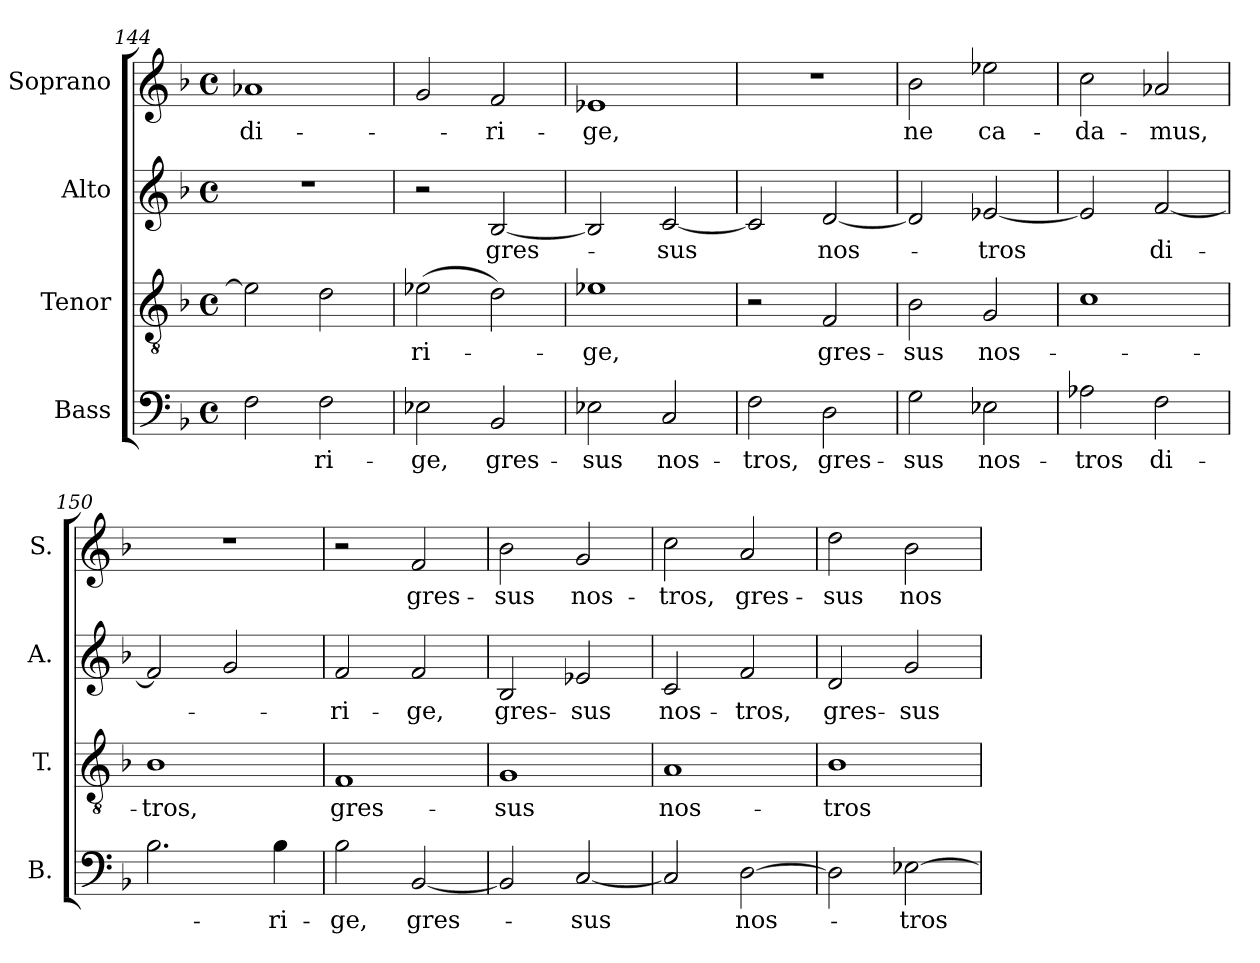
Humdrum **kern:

**kern	**text	**kern	**text	**kern	**text	**kern	**text
*part4	*part4	*part3	*part3	*part2	*part2	*part1	*part1
*staff4	*staff4	*staff3	*staff3	*staff2	*staff2	*staff1	*staff1
*I"Bass	*	*I"Tenor	*	*I"Alto	*	*I"Soprano	*
*I'B.	*	*I'T.	*	*I'A.	*	*I'S.	*
*clefF4	*	*clefGv2	*	*clefG2	*	*clefG2	*
*ITrd7c12	*	*ITrd7c12	*	*	*	*	*
*k[b-]	*	*k[b-]	*	*k[b-]	*	*k[b-]	*
*F:	*	*F:	*	*F:	*	*F:	*
*M4/4	*	*M4/4	*	*M4/4	*	*M4/4	*
*met(c)	*	*met(c)	*	*met(c)	*	*met(c)	*
=144	=144	=144	=144	=144	=144	=144	=144
!	!	!	!	!	!	!	!LO:LY:b:color=#000000
2FFi\	.	2E-i\]	.	1r	.	1a-Xi	di-
!	!LO:LY:b:color=#000000	!	!	!	!	!	!
2FFi\	-ri-	2Di\	.	.	.	.	.
=145	=145	=145	=145	=145	=145	=145	=145
!	!LO:LY:b:color=#000000	!	!	!	!	!	!
!	!	!	!LO:LY:b:color=#000000	!	!	!	!
2EE-Xi\	-ge,	(2E-Xi\	-ri-	2r	.	2gi/	.
!	!LO:LY:b:color=#000000	!	!	!	!	!	!
!	!	!	!	!	!LO:LY:b:color=#000000	!	!
!	!	!	!	!	!	!	!LO:LY:b:color=#000000
2BBB-i/	gres-	2Di\)	.	[2B-i/	gres-	2fi/	-ri-
=146	=146	=146	=146	=146	=146	=146	=146
!	!LO:LY:b:color=#000000	!	!	!	!	!	!
!	!	!	!LO:LY:b:color=#000000	!	!	!	!
!	!	!	!	!	!	!	!LO:LY:b:color=#000000
2EE-Xi\	-sus	1E-Xi	-ge,	2B-i/]	.	1e-Xi	-ge,
!	!LO:LY:b:color=#000000	!	!	!	!	!	!
!	!	!	!	!	!LO:LY:b:color=#000000	!	!
2CCi/	nos-	.	.	[2ci/	-sus	.	.
=147	=147	=147	=147	=147	=147	=147	=147
!	!LO:LY:b:color=#000000	!	!	!	!	!	!
2FFi\	-tros,	2r	.	2ci/]	.	1r	.
!	!LO:LY:b:color=#000000	!	!	!	!	!	!
!	!	!	!LO:LY:b:color=#000000	!	!	!	!
!	!	!	!	!	!LO:LY:b:color=#000000	!	!
2DDi\	gres-	2FFi/	gres-	[2di/	nos-	.	.
!!LO:LB:g=z
=148	=148	=148	=148	=148	=148	=148	=148
!	!LO:LY:b:color=#000000	!	!	!	!	!	!
!	!	!	!LO:LY:b:color=#000000	!	!	!	!
!	!	!	!	!	!	!	!LO:LY:b:color=#000000
2GGi\	-sus	2BB-i\	-sus	2di/]	.	2b-i\	ne
!	!LO:LY:b:color=#000000	!	!	!	!	!	!
!	!	!	!LO:LY:b:color=#000000	!	!	!	!
!	!	!	!	!	!LO:LY:b:color=#000000	!	!
!	!	!	!	!	!	!	!LO:LY:b:color=#000000
2EE-Xi\	nos-	2GGi/	nos-	[2e-Xi/	-tros	2ee-Xi\	ca-
=149	=149	=149	=149	=149	=149	=149	=149
!	!LO:LY:b:color=#000000	!	!	!	!	!	!
!	!	!	!	!	!	!	!LO:LY:b:color=#000000
2AA-Xi\	-tros	1Ci	.	2e-i/]	.	2cci\	-da-
!	!LO:LY:b:color=#000000	!	!	!	!	!	!
!	!	!	!	!	!LO:LY:b:color=#000000	!	!
!	!	!	!	!	!	!	!LO:LY:b:color=#000000
2FFi\	di-	.	.	[2fi/	di-	2a-Xi/	-mus,
=150	=150	=150	=150	=150	=150	=150	=150
!	!	!	!LO:LY:b:color=#000000	!	!	!	!
2.BB-i\	.	1BB-i	-tros,	2fi/]	.	1r	.
.	.	.	.	2gi/	.	.	.
!	!LO:LY:b:color=#000000	!	!	!	!	!	!
4BB-i\	-ri-	.	.	.	.	.	.
=151	=151	=151	=151	=151	=151	=151	=151
!	!LO:LY:b:color=#000000	!	!	!	!	!	!
!	!	!	!LO:LY:b:color=#000000	!	!	!	!
!	!	!	!	!	!LO:LY:b:color=#000000	!	!
2BB-i\	-ge,	1FFi	gres-	2fi/	-ri-	2r	.
!	!LO:LY:b:color=#000000	!	!	!	!	!	!
!	!	!	!	!	!LO:LY:b:color=#000000	!	!
!	!	!	!	!	!	!	!LO:LY:b:color=#000000
[2BBB-i/	gres-	.	.	2fi/	-ge,	2fi/	gres-
=152	=152	=152	=152	=152	=152	=152	=152
!	!	!	!LO:LY:b:color=#000000	!	!	!	!
!	!	!	!	!	!LO:LY:b:color=#000000	!	!
!	!	!	!	!	!	!	!LO:LY:b:color=#000000
2BBB-i/]	.	1GGi	-sus	2B-i/	gres-	2b-i\	-sus
!	!LO:LY:b:color=#000000	!	!	!	!	!	!
!	!	!	!	!	!LO:LY:b:color=#000000	!	!
!	!	!	!	!	!	!	!LO:LY:b:color=#000000
[2CCi/	-sus	.	.	2e-Xi/	-sus	2gi/	nos-
=153	=153	=153	=153	=153	=153	=153	=153
!	!	!	!LO:LY:b:color=#000000	!	!	!	!
!	!	!	!	!	!LO:LY:b:color=#000000	!	!
!	!	!	!	!	!	!	!LO:LY:b:color=#000000
2CCi/]	.	1AAi	nos-	2ci/	nos-	2cci\	-tros,
!	!LO:LY:b:color=#000000	!	!	!	!	!	!
!	!	!	!	!	!LO:LY:b:color=#000000	!	!
!	!	!	!	!	!	!	!LO:LY:b:color=#000000
[2DDi\	nos-	.	.	2fi/	-tros,	2ai/	gres-
=154	=154	=154	=154	=154	=154	=154	=154
!	!	!	!LO:LY:b:color=#000000	!	!	!	!
!	!	!	!	!	!LO:LY:b:color=#000000	!	!
!	!	!	!	!	!	!	!LO:LY:b:color=#000000
2DDi\]	.	1BB-i	-tros	2di/	gres-	2ddi\	-sus
!	!LO:LY:b:color=#000000	!	!	!	!	!	!
!	!	!	!	!	!LO:LY:b:color=#000000	!	!
!	!	!	!	!	!	!	!LO:LY:b:color=#000000
[2EE-Xi\	-tros	.	.	2gi/	-sus	2b-i\	nos-
=	=	=	=	=	=	=	=
*-	*-	*-	*-	*-	*-	*-	*-
